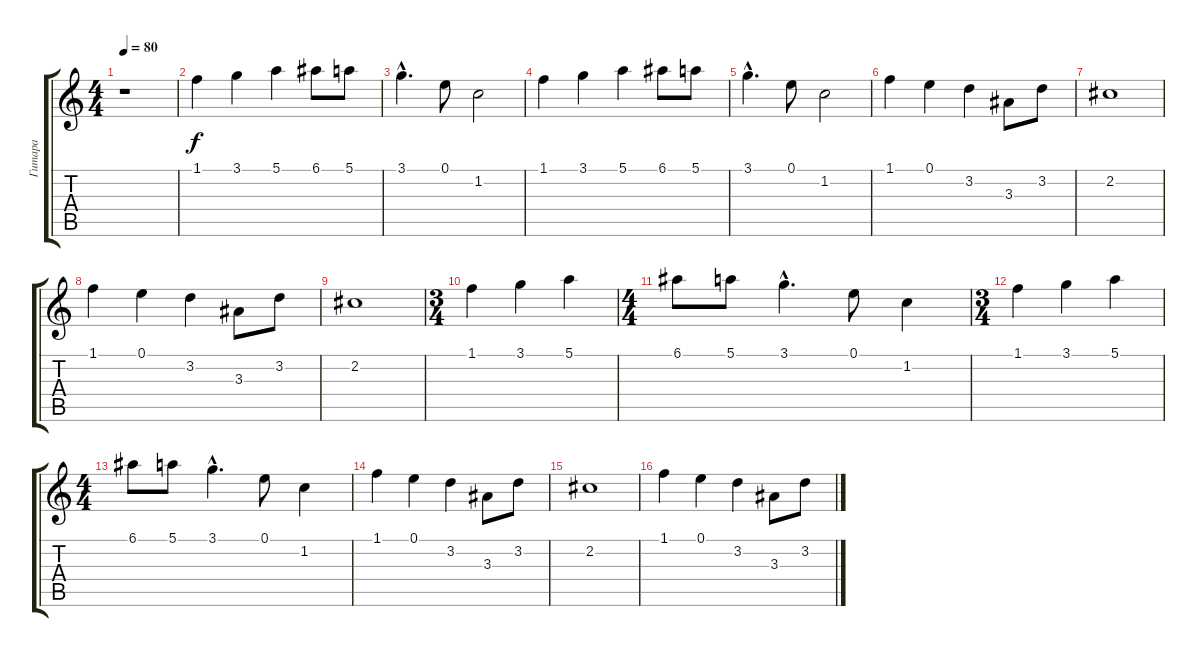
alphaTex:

\track ("Гитара" "Гитара") {instrument electricguitarclean}
\staff {score tabs}
\tuning (E4 B3 G3 D3 A2 E2) {hide}
\ts (4 4)
\tempo 80
\clef g2
\ks c
r.1{dy f} |
1.1.4{volume 12} 3.1.4 5.1.4 6.1.8 5.1.8 |
3.1{hac}.4{d} 0.1.8 1.2.2 |
1.1.4{volume 12} 3.1.4 5.1.4 6.1.8 5.1.8 |
3.1{hac}.4{d} 0.1.8 1.2.2 |
1.1.4 0.1.4 3.2.4 3.3.8 3.2.8 |
2.2.1 |
1.1.4 0.1.4 3.2.4 3.3.8 3.2.8 |
2.2.1 |
\ts (3 4)
1.1.4{volume 12} 3.1.4 5.1.4 |
\ts (4 4)
6.1.8 5.1.8 3.1{hac}.4{d} 0.1.8 1.2.4 |
\ts (3 4)
1.1.4{volume 12} 3.1.4 5.1.4 |
\ts (4 4)
6.1.8 5.1.8 3.1{hac}.4{d} 0.1.8 1.2.4 |
1.1.4 0.1.4 3.2.4 3.3.8 3.2.8 |
2.2.1 |
1.1.4 0.1.4 3.2.4 3.3.8 3.2.8
